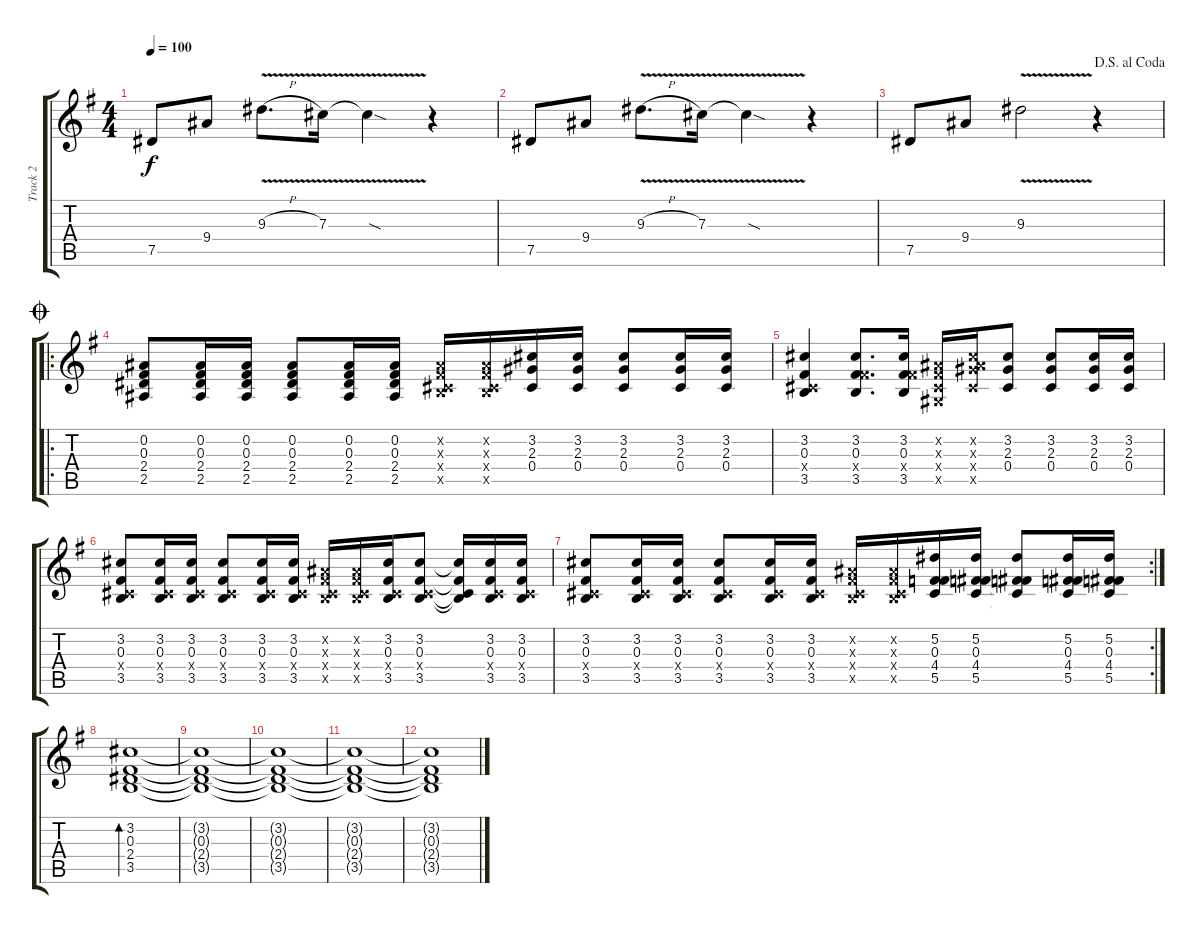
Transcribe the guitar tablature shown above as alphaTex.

\track ("Track 2" "Track 2") {instrument acousticguitarsteel}
\staff {score tabs}
\tuning (Eb4 Bb3 Gb3 Db3 Ab2 Eb2) {hide}
\ts (4 4)
\tempo 100
\clef g2
\ks g
7.5.8{dy f} 9.4.8 9.3{v h}.8{d} 7.3{v}.16 7.3{sod t}.4 r.4 |
7.5.8 9.4.8 9.3{v h}.8{d} 7.3{v}.16 7.3{sod t}.4 r.4 |
\jump dalsegnoalcoda
7.5.8 9.4.8 9.3{v}.2 r.4 |
\ro
\jump coda
(0.2 0.3 2.4 2.5).8 (0.2 0.3 2.4 2.5).16 (0.2 0.3 2.4 2.5).16 (0.2 0.3 2.4 2.5).8 (0.2 0.3 2.4 2.5).16 (0.2 0.3 2.4 2.5).16 (0.2{x} 0.3{x} 0.4{x} 3.5{x}).16 (0.2{x} 0.3{x} 0.4{x} 3.5{x}).16 (3.2 2.3 0.4).16 (3.2 2.3 0.4).16 (3.2 2.3 0.4).8 (3.2 2.3 0.4).16 (3.2 2.3 0.4).16 |
(3.2 0.3 0.4{x} 3.5).4 (3.2 0.3 5.4{x} 3.5).8{d} (3.2 0.3 5.4{x} 3.5).16 (0.2{x} 0.3{x} 0.4{x} 0.5{x}).16 (0.2{x} 7.3{x} 7.4{x} 5.5{x}).16 (3.2 2.3 0.4).8 (3.2 2.3 0.4).8 (3.2 2.3 0.4).16 (3.2 2.3 0.4).16 |
(3.2 0.3 0.4{x} 3.5).8 (3.2 0.3 0.4{x} 3.5).16 (3.2 0.3 0.4{x} 3.5).16 (3.2 0.3 0.4{x} 3.5).8 (3.2 0.3 0.4{x} 3.5).16 (3.2 0.3 0.4{x} 3.5).16 (0.2{x} 0.3{x} 0.4{x} 3.5{x}).16 (0.2{x} 0.3{x} 0.4{x} 3.5{x}).16 (3.2 0.3 0.4{x} 3.5).16 (3.2 0.3 0.4{x} 3.5).8 (3.2{t} 0.3{t} 0.4{t} 3.5{t}).16 (3.2 0.3 0.4{x} 3.5).16 (3.2 0.3 0.4{x} 3.5).16 |
\rc 2
(3.2 0.3 0.4{x} 3.5).8 (3.2 0.3 0.4{x} 3.5).16 (3.2 0.3 0.4{x} 3.5).16 (3.2 0.3 0.4{x} 3.5).8 (3.2 0.3 0.4{x} 3.5).16 (3.2 0.3 0.4{x} 3.5).16 (0.2{x} 0.3{x} 0.4{x} 3.5{x}).16 (0.2{x} 0.3{x} 0.4{x} 3.5{x}).16 (5.2 0.3 4.4 5.5).16 (5.2 0.3 4.4 5.5).16 (5.2{t} 0.3{t} 4.4{t} 5.5{t}).8 (5.2 0.3 4.4 5.5).16 (5.2 0.3 4.4 5.5).16 |
(3.2 0.3 2.4 3.5).1{bd 120} |
(3.2{t} 0.3{t} 2.4{t} 3.5{t}).1 |
(3.2{t} 0.3{t} 2.4{t} 3.5{t}).1 |
(3.2{t} 0.3{t} 2.4{t} 3.5{t}).1 |
(3.2{t} 0.3{t} 2.4{t} 3.5{t}).1
